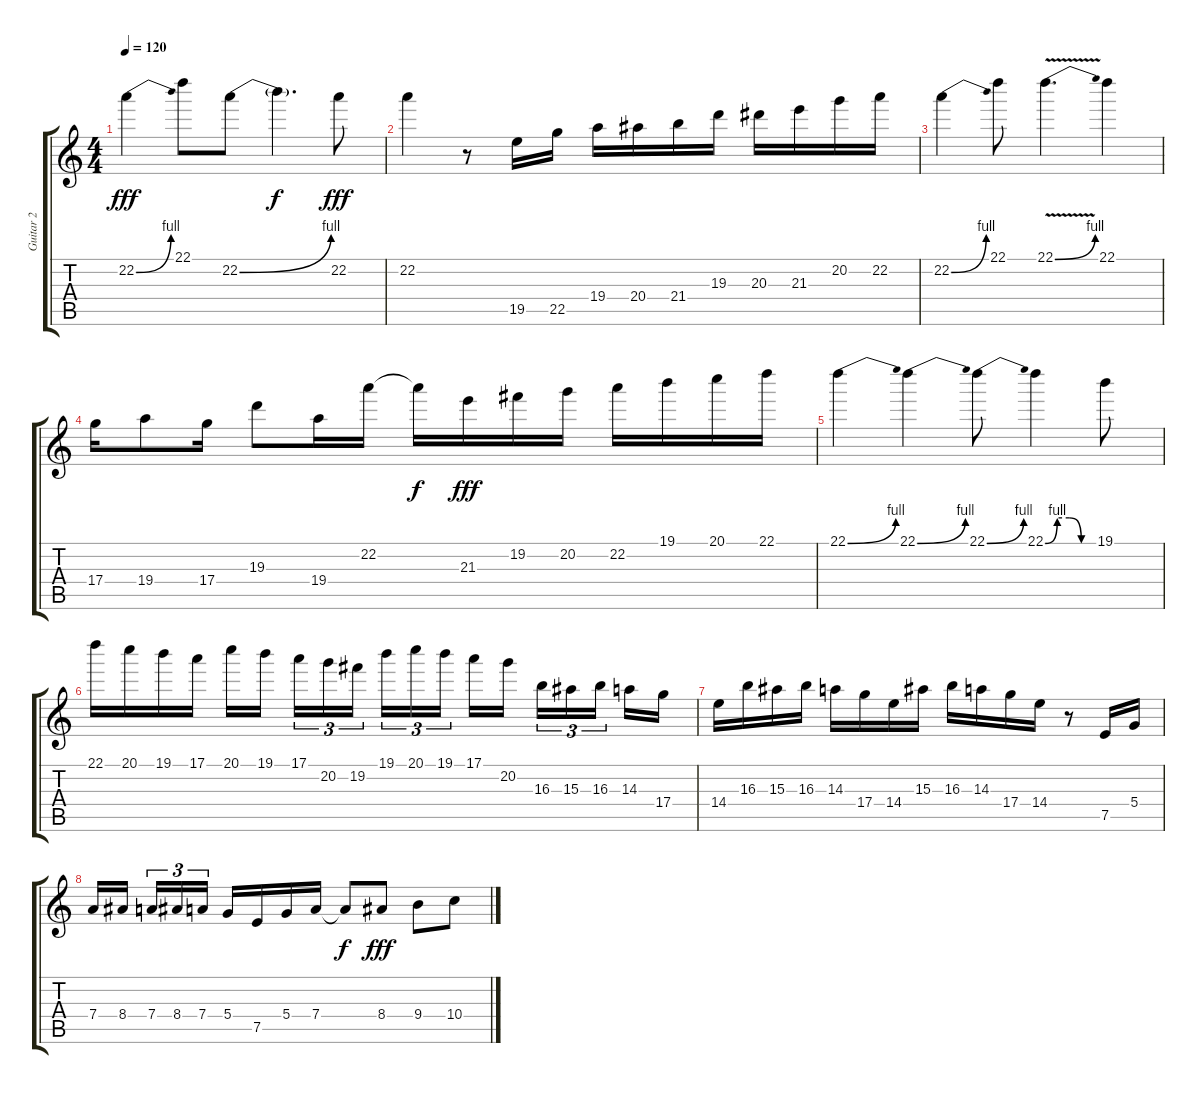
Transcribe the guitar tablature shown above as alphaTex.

\track ("Guitar 2" "Guitar 2") {solo instrument distortionguitar}
\staff {score tabs}
\tuning (E4 B3 G3 D3 A2 E2) {hide}
\ts (4 4)
\tempo 120
\clef g2
\ks c
22.2{be (bend 0 0 60 4)}.4{dy fff} 22.1.8 22.2{be (bend 0 0 60 4)}.8 22.2{t}.4{d dy f} 22.2.8{dy fff} |
22.2.4 r.8 19.5.16 22.5.16 19.4.16 20.4.16 21.4.16 19.3.16 20.3.16 21.3.16 20.2.16 22.2.16 |
22.2{be (bend 0 0 60 4)}.4 22.1.8 22.1{be (bend 0 0 60 4) v}.4{d} 22.1.4 |
17.4.16 19.4.8 17.4.16 19.3.8 19.4.16 22.2.16 22.2{t}.16{dy f} 21.3.16{dy fff} 19.2.16 20.2.16 22.2.16 19.1.16 20.1.16 22.1.16 |
22.1{be (bend 0 0 60 4)}.4 22.1{be (bend 0 0 60 4)}.4 22.1{be (bend 0 0 60 4)}.8 22.1{be (custom 0 0 15 4 30 4 45 0 60 0)}.4 19.1.8 |
22.1.16 20.1.16 19.1.16 17.1.16 20.1.16 19.1.16{beam splitsecondary} 17.1.16{tu (3 2)} 20.2.16{tu (3 2)} 19.2.16{tu (3 2)} 19.1.16{tu (3 2)} 20.1.16{tu (3 2)} 19.1.16{tu (3 2) beam splitsecondary} 17.1.16 20.2.16 16.3.16{tu (3 2)} 15.3.16{tu (3 2)} 16.3.16{tu (3 2) beam splitsecondary} 14.3.16 17.4.16 |
14.4.16 16.3.16 15.3.16 16.3.16 14.3.16 17.4.16 14.4.16 15.3.16 16.3.16 14.3.16 17.4.16 14.4.16 r.8 7.5.16 5.4.16 |
7.4.16 8.4.16{beam splitsecondary} 7.4.16{tu (3 2)} 8.4.16{tu (3 2)} 7.4.16{tu (3 2)} 5.4.16 7.5.16 5.4.16 7.4.16 7.4{t}.8{dy f} 8.4.8{dy fff} 9.4.8 10.4.8
